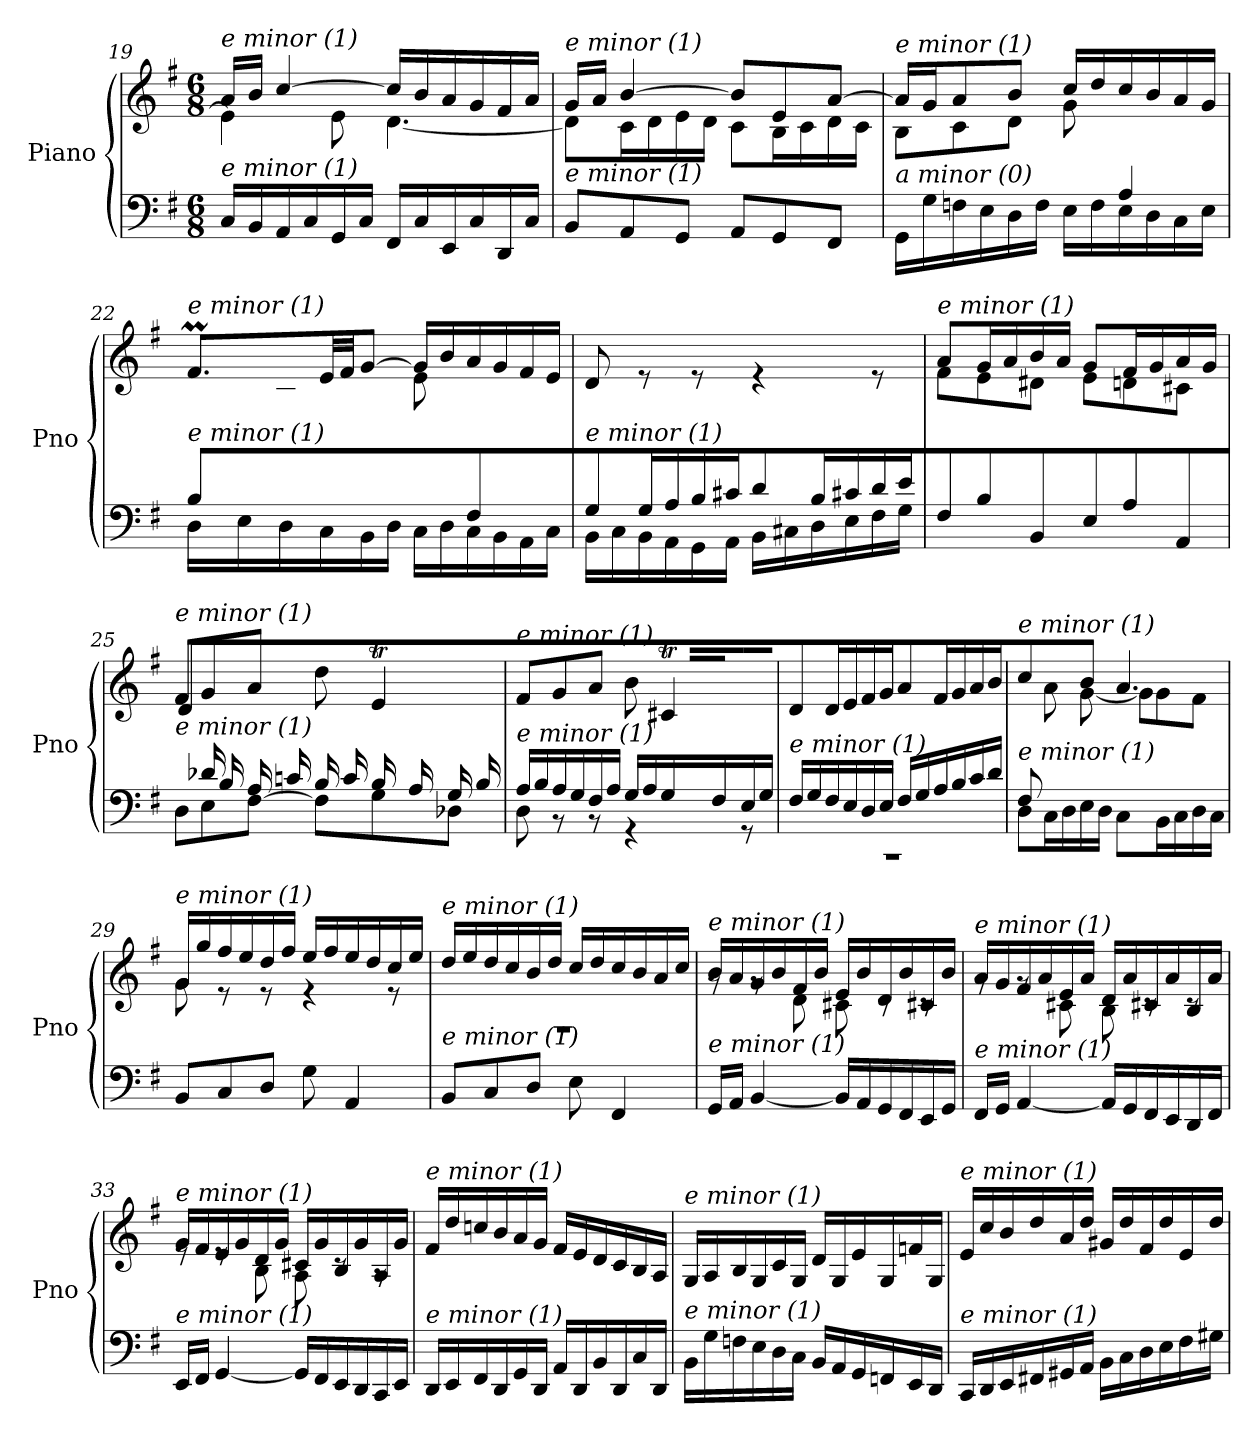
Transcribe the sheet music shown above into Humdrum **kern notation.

**kern	**kern
*part1	*part1
*staff2	*staff1
*I"Piano	*
*I'Pno	*
*clefF4	*clefG2
*k[f#]	*k[f#]
*M6/8	*M6/8
=19	=19
*	*^
!	!LO:TX:i:t=e minor (1)	!
!LO:TX:i:t=e minor (1)	!	!
16C/LL	16a/LL	4e\]
16BB/	16b/JJ	.
16AA/	[4cc/	.
16C/	.	.
16GG/	.	8e\
16C/JJ	.	.
16FF#/LL	16cc/LL]	[4.d\
16C/	16b/	.
16EE/	16a/	.
16C/	16g/	.
16DD/	16f#/	.
16C/JJ	16a/JJ	.
=20	=20	=20
!	!LO:TX:i:t=e minor (1)	!
!LO:TX:i:t=e minor (1)	!	!
8BB/L	16g/LL	8d\L]
.	16a/JJ	.
8AA/	[4b/	16c\L
.	.	16d\
8GG/J	.	16e\
.	.	16d\JJ
8AA/L	8b/L]	8c\L
8GG/	8e/	16B\L
.	.	16c\
8FF#/J	[8a/J	16d\
.	.	16c\JJ
=21	=21	=21
*^	*	*
!	!	!LO:TX:i:t=e minor (1)	!
!LO:TX:i:t=a minor (0)	!	!	!
2ryy	16GG\LL	16a/LL]	8B\L
.	16G\	16g/J	.
.	16Fn\	8a/	8c\
.	16E\	.	.
.	16D\	8b/J	8d\J
.	16F\JJ	.	.
.	16E\LL	16cc/LL	8g\
.	16F\	16dd/	.
4A/	16E\	16cc/	4ryy
.	16D\	16b/	.
.	16C\	16a/	.
.	16E\JJ	16g/JJ	.
!!LO:PB:g=z
=22	=22	=22	=22
*	*^	*	*^
!	!	!	!LO:TX:i:t=e minor (1)	!	!
!LO:TX:i:t=e minor (1)	!	!	!	!	!
8B/L	8.ryy	16D\LL	8.f#m/L	8ryy	32g!yy
.	.	.	.	.	32f#!yy
.	.	16E\	.	.	32g!yy
.	.	.	.	.	32f#!yy
4.ryy	.	16D\	.	8c\	32g!yy
.	.	.	.	.	32f#!yy
.	2ryy	16C\	32e/LL	.	2ryy
.	.	.	32f#/JJ	.	.
.	.	16BB\	[8g/J	8d\J	.
.	.	16D\JJ	.	.	.
.	.	16C\LL	16g/LL]	8e\	.
.	.	16D\	16b/	.	.
4F#/	.	16C\	16a/	4ryy	.
.	.	16BB\	16g/	.	.
.	.	16AA\	16f#/	.	.
.	16ryy	16C\JJ	16e/JJ	.	16ryy
=23	=23	=23	=23	=23	=23
!	!	!	!LO:TX:i:t=e minor (1)	!	!
!LO:TX:i:t=e minor (1)	!	!	!	!	!
*	*v	*v	*	*	*
*	*	*v	*v	*v
8G/L	16BB\LL	8d/
.	16C\	.
16G/L	16BB\	8re
16A/	16AA\	.
16B/	16GG\	8re
16c#X/JJ	16AA\JJ	.
8d/L	16BB\LL	4re
.	16C#X\	.
16B/L	16D\	.
16c#X/	16E\	.
16d/	16F#\	8re
16e/JJ	16G\JJ	.
=24	=24	=24
*	*	*^
!	!	!LO:TX:i:t=e minor (1)	!
!LO:TX:i:t=e minor (1)	!	!	!
*v	*v	*	*
8F#\L	8a/L	8f#\L
8B\	16g/L	8e\
.	16a/	.
8BB\J	16b/	8d#X\J
.	16a/JJ	.
8E\L	8g/L	8e\L
8A\	16f#/L	8dn\
.	16g/	.
8AA\J	16a/	8c#X\J
.	16g/JJ	.
=25	=25	=25
*^	*	*^
*	*^	*	*	*
!	!	!	!LO:TX:i:t=e minor (1)	!	!
!LO:TX:i:t=e minor (1)	!	!	!	!	!
2ryy	8ryy	8D\L	8f#/L	2ryy	8d\L
.	16d-Xi/L	8E\	8g/	.	2ryy
.	16B/	.	.	.	.
.	16A/	[8F#\J	8a/J	.	.
.	16cn/JJ	.	.	.	.
.	16B/LL	8F#\L]	8dd\	.	.
.	16c/	.	.	.	.
4ryy	16B/	8G\	4eT/	32f#!yy	.
.	.	.	.	32e!yy	.
.	16A/	.	.	32f#!yy	.
.	.	.	.	[16.e!yy	.
.	16G/	8D-Xi\J	.	.	8ryy
.	16B/JJ	.	.	16e!yy]	.
*	*	*	*	*v	*v
!!LO:LB:g=z
=26	=26	=26	=26	=26
!	!	!	!LO:TX:i:t=e minor (1)	!
!LO:TX:i:t=e minor (1)	!	!	!	!
2ryy	16A/LL	8D\	8f#/L	2ryy
.	16B/	.	.	.
.	16A/	8r	8g/	.
.	16G/	.	.	.
.	16F#/	8r	8a/J	.
.	16A/JJ	.	.	.
.	16G/LL	4r	8b\	.
.	16A/	.	.	.
4ryy	16G/	.	4c#Xt/	32d!yy
.	.	.	.	32c#!yy
.	16F#/	.	.	32d!yy
.	.	.	.	[16.c#!yy
.	16E/	8r	.	.
.	16G/JJ	.	.	16c#!yy]
*	*v	*v	*	*
=27	=27	=27	=27
!	!	!LO:TX:i:t=e minor (1)	!
!LO:TX:i:t=e minor (1)	!	!	!
*	*	*v	*v
2.rCC	16F#/LL	8d/L
.	16G/	.
.	16F#/	16d/L
.	16E/	16e/
.	16D/	16f#/
.	16E/JJ	16g/JJ
.	16F#/LL	8a/L
.	16G/	.
.	16A/	16f#/L
.	16B/	16g/
.	16c/	16a/
.	16d/JJ	16b/JJ
=28	=28	=28
*	*	*^
!	!	!LO:TX:i:t=e minor (1)	!
!LO:TX:i:t=e minor (1)	!	!	!
8F#/L	8D\L	4cc/	8ryy
2ryy	16C\L	.	8a\
.	16D\	.	.
.	16E\	8b/	[8g\J
.	16D\JJ	.	.
.	8C\L	4.a/	8g\L]
.	16BB\L	.	8g\
.	16C\	.	.
8ryy	16D\	.	8f#\J
.	16C\JJ	.	.
=29	=29	=29	=29
!	!	!LO:TX:i:t=e minor (1)	!
!LO:TX:i:t=e minor (1)	!	!	!
*v	*v	*	*
8BB/L	16g/LL	8g\
.	16gg/	.
8C/	16ff#/	8r
.	16ee/	.
8D/J	16dd/	8r
.	16ff#/JJ	.
8G\	16ee/LL	4r
.	16ff#/	.
4AA/	16ee/	.
.	16dd/	.
.	16cc/	8r
.	16ee/JJ	.
!!LO:LB:g=z	!!
=30	=30	=30
!	!LO:TX:i:t=e minor (1)	!
!LO:TX:i:t=e minor (1)	!	!
8BB/L	2.rF	16dd/LL
.	.	16ee/
8C/	.	16dd/
.	.	16cc/
8D/J	.	16b/
.	.	16dd/JJ
8E\	.	16cc/LL
.	.	16dd/
4FF#/	.	16cc/
.	.	16b/
.	.	16a/
.	.	16cc/JJ
=31	=31	=31
!	!LO:TX:i:t=e minor (1)	!
!LO:TX:i:t=e minor (1)	!	!
16GG/LL	16b/LL	8rg
16AA/JJ	16a/	.
[4BB/	16g/	8rg
.	16b/	.
.	16f#/	8d\
.	16b/JJ	.
16BB/LL]	16e/LL	8c#X\
16AA/	16b/	.
16GG/	16d/	8rc
16FF#/	16b/	.
16EE/	16c#X/	8rc
16GG/JJ	16b/JJ	.
=32	=32	=32
!	!LO:TX:i:t=e minor (1)	!
!LO:TX:i:t=e minor (1)	!	!
16FF#/LL	16a/LL	8rg
16GG/JJ	16g/	.
[4AA/	16f#/	8rg
.	16a/	.
.	16e/	8c#X\
.	16a/JJ	.
16AA/LL]	16d/LL	8B\
16GG/	16a/	.
16FF#/	16c#X/	8rc
16EE/	16a/	.
16DD/	16B/	8rc
16FF#/JJ	16a/JJ	.
=33	=33	=33
!	!LO:TX:i:t=e minor (1)	!
!LO:TX:i:t=e minor (1)	!	!
16EE/LL	16g/LL	8re
16FF#/JJ	16f#/	.
[4GG/	16e/	8re
.	16g/	.
.	16d/	8B\
.	16g/JJ	.
16GG/LL]	16c#X/LL	8A\
16FF#/	16g/	.
16EE/	16B/	8rc
16DD/	16g/	.
16CC/	16A/	8rA
16EE/JJ	16g/JJ	.
*	*v	*v
!!LO:LB:g=z
=34	=34
!	!LO:TX:i:t=e minor (1)
!LO:TX:i:t=e minor (1)	!
16DD/LL	16f#/LL
16EE/	16dd/
16FF#/	16ccn/
16DD/	16b/
16GG/	16a/
16DD/JJ	16g/JJ
16AA/LL	16f#/LL
16DD/	16e/
16BB/	16d/
16DD/	16c/
16C/	16B/
16DD/JJ	16A/JJ
=35	=35
!	!LO:TX:i:t=e minor (1)
!LO:TX:i:t=e minor (1)	!
16BB\LL	16G/LL
16G\	16A/
16Fn\	16B/
16E\	16G/
16D\	16c/
16C\JJ	16G/JJ
16BB/LL	16d/LL
16AA/	16G/
16GG/	16e/
16FFn/	16G/
16EE/	16fn/
16DD/JJ	16G/JJ
=36	=36
!	!LO:TX:i:t=e minor (1)
!LO:TX:i:t=e minor (1)	!
16CC/LL	16e/LL
16DD/	16cc/
16EE/	16b/
16FF#X/	16dd/
16GG#X/	16a/
16AA/JJ	16dd/JJ
16BB\LL	16g#X/LL
16C\	16dd/
16D\	16f#/
16E\	16dd/
16F#\	16e/
16G#X\JJ	16dd/JJ
=	=
*-	*-
